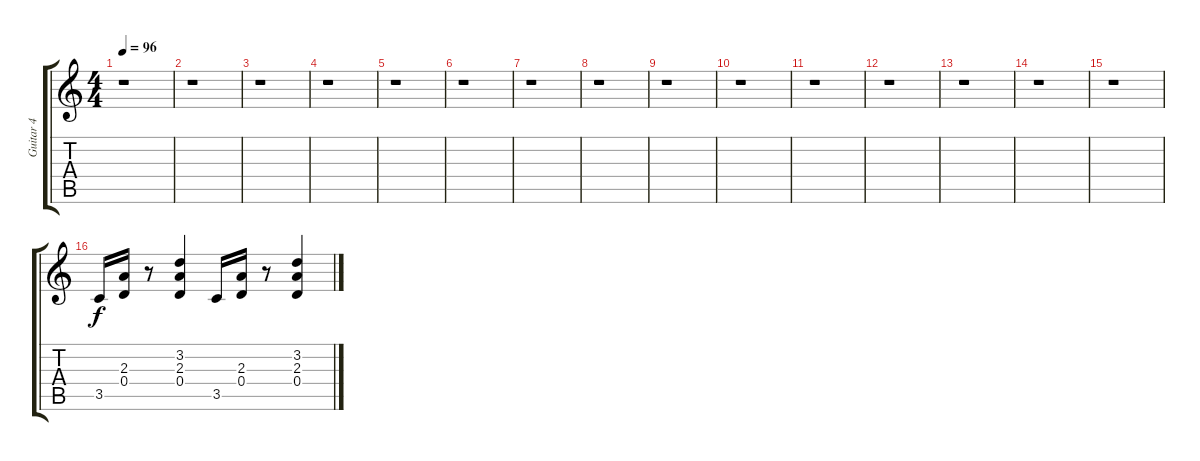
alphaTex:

\track ("Guitar 4" "Guitar 4") {instrument overdrivenguitar}
\staff {score tabs}
\tuning (E4 B3 G3 D3 A2 D2) {hide}
\ts (4 4)
\tempo 96
\clef g2
\ks c
r.1{dy f} |
r.1 |
r.1 |
r.1 |
r.1 |
r.1 |
r.1 |
r.1 |
r.1 |
r.1 |
r.1 |
r.1 |
r.1 |
r.1 |
r.1 |
3.5.16{instrument electricguitarmuted} (2.3 0.4).16{instrument overdrivenguitar} r.8 (3.2 2.3 0.4).4 3.5.16{instrument electricguitarmuted} (2.3 0.4).16{instrument overdrivenguitar} r.8 (3.2 2.3 0.4).4
